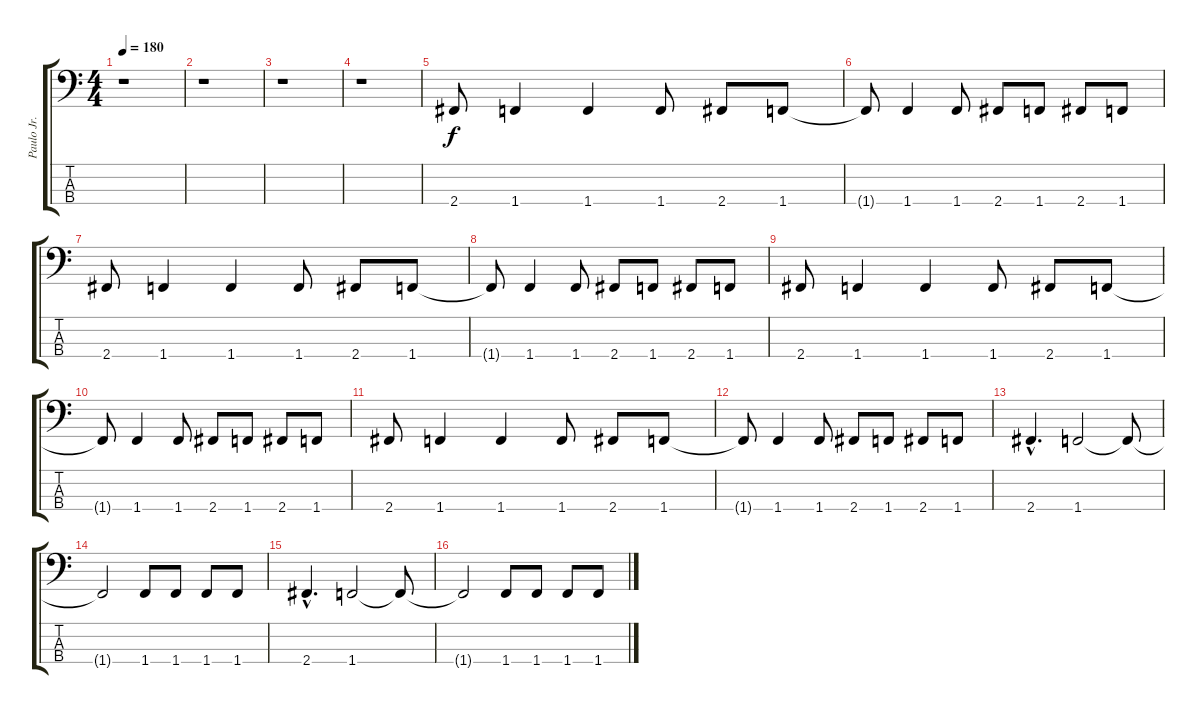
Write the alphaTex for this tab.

\track ("Paulo Jr." "Paulo Jr.") {instrument electricbasspick}
\staff {score tabs}
\tuning (G2 D2 A1 E1) {hide}
\ts (4 4)
\tempo 180
\clef f4
\ks c
r.1{dy f instrument electricbasspick} |
r.1 |
r.1 |
r.1 |
2.4.8 1.4.4 1.4.4 1.4.8 2.4.8 1.4.8 |
1.4{t}.8 1.4.4 1.4.8 2.4.8 1.4.8 2.4.8 1.4.8 |
2.4.8 1.4.4 1.4.4 1.4.8 2.4.8 1.4.8 |
1.4{t}.8 1.4.4 1.4.8 2.4.8 1.4.8 2.4.8 1.4.8 |
2.4.8 1.4.4 1.4.4 1.4.8 2.4.8 1.4.8 |
1.4{t}.8 1.4.4 1.4.8 2.4.8 1.4.8 2.4.8 1.4.8 |
2.4.8 1.4.4 1.4.4 1.4.8 2.4.8 1.4.8 |
1.4{t}.8 1.4.4 1.4.8 2.4.8 1.4.8 2.4.8 1.4.8 |
2.4{hac}.4{d} 1.4.2 1.4{t}.8 |
1.4{t}.2 1.4.8 1.4.8 1.4.8 1.4.8 |
2.4{hac}.4{d} 1.4.2 1.4{t}.8 |
1.4{t}.2 1.4.8 1.4.8 1.4.8 1.4.8
